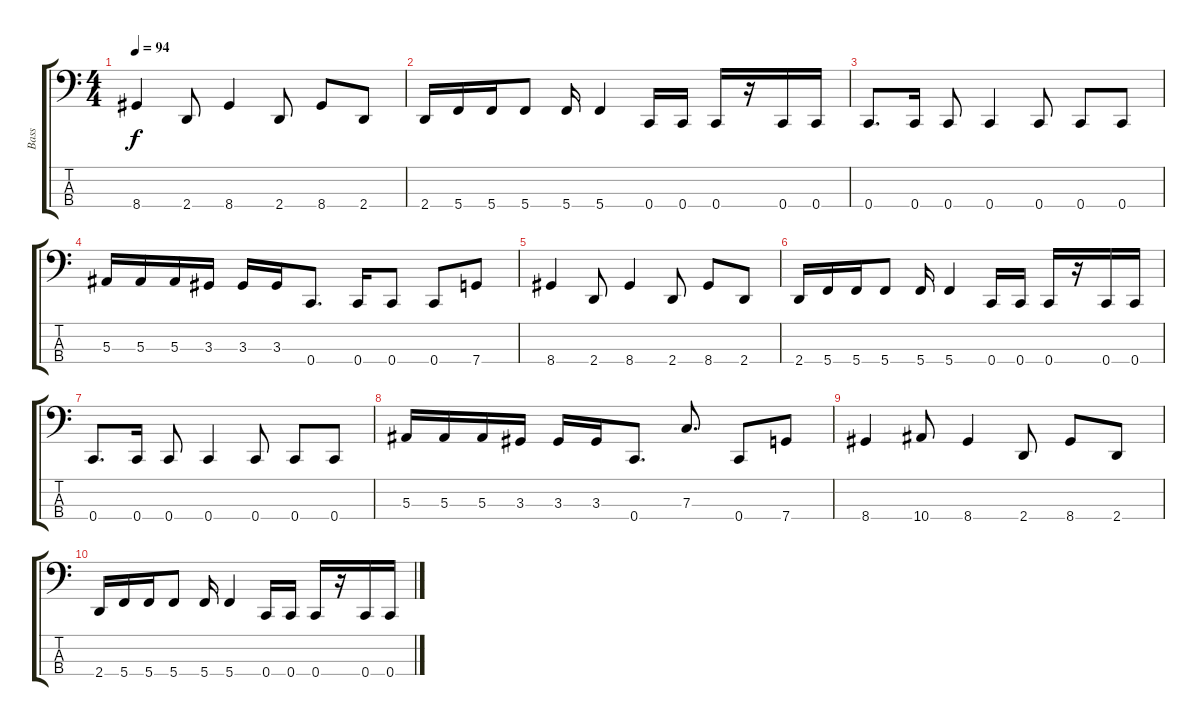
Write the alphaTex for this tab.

\track ("Bass " "Bass ") {instrument electricbassfinger}
\staff {score tabs}
\tuning (Eb2 Bb1 F1 C1) {hide}
\ts (4 4)
\tempo 94
\clef f4
\ks c
8.4.4{dy f} 2.4.8 8.4.4 2.4.8 8.4.8 2.4.8 |
2.4.16 5.4.16 5.4.16 5.4.8 5.4.16 5.4.4 0.4.16 0.4.16 0.4.16 r.16 0.4.16 0.4.16 |
0.4.8{d} 0.4.16 0.4.8 0.4.4 0.4.8 0.4.8 0.4.8 |
5.3.16 5.3.16 5.3.16 3.3.16 3.3.16 3.3.16 0.4.8{d} 0.4.16 0.4.8 0.4.8 7.4.8 |
8.4.4 2.4.8 8.4.4 2.4.8 8.4.8 2.4.8 |
2.4.16 5.4.16 5.4.16 5.4.8 5.4.16 5.4.4 0.4.16 0.4.16 0.4.16 r.16 0.4.16 0.4.16 |
0.4.8{d} 0.4.16 0.4.8 0.4.4 0.4.8 0.4.8 0.4.8 |
5.3.16 5.3.16 5.3.16 3.3.16 3.3.16 3.3.16 0.4.8{d} 7.3.8{d} 0.4.8 7.4.8 |
8.4.4 10.4.8 8.4.4 2.4.8 8.4.8 2.4.8 |
2.4.16 5.4.16 5.4.16 5.4.8 5.4.16 5.4.4 0.4.16 0.4.16 0.4.16 r.16 0.4.16 0.4.16
